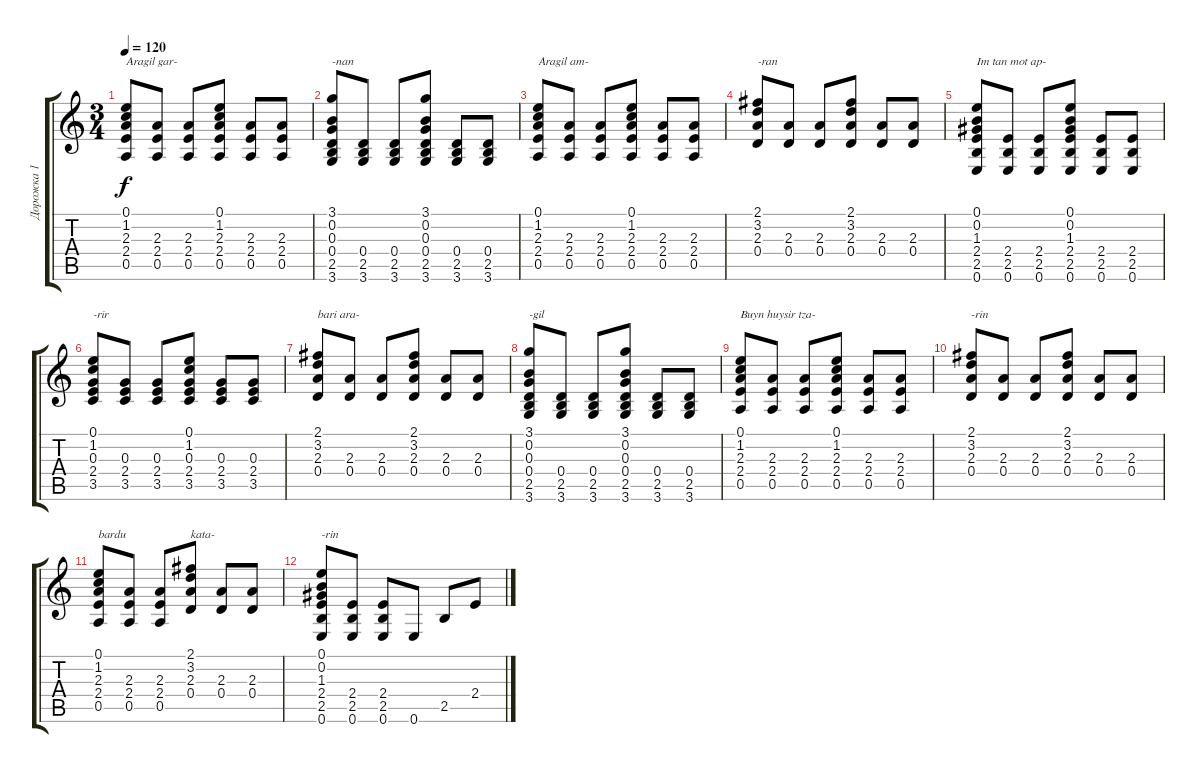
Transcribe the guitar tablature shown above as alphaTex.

\track ("Дорожка 1" "Дорожка 1") {instrument acousticguitarsteel}
\staff {score tabs}
\tuning (E4 B3 G3 D3 A2 E2) {hide}
\ts (3 4)
\tempo 120
\clef g2
\ks c
(0.1 1.2 2.3 2.4 0.5).8{txt "Aragil gar-" dy f} (2.3 2.4 0.5).8 (2.3 2.4 0.5).8 (0.1 1.2 2.3 2.4 0.5).8 (2.3 2.4 0.5).8 (2.3 2.4 0.5).8 |
(3.1 0.2 0.3 0.4 2.5 3.6).8{txt "-nan"} (0.4 2.5 3.6).8 (0.4 2.5 3.6).8 (3.1 0.2 0.3 0.4 2.5 3.6).8 (0.4 2.5 3.6).8 (0.4 2.5 3.6).8 |
(0.1 1.2 2.3 2.4 0.5).8{txt "Aragil am-"} (2.3 2.4 0.5).8 (2.3 2.4 0.5).8 (0.1 1.2 2.3 2.4 0.5).8 (2.3 2.4 0.5).8 (2.3 2.4 0.5).8 |
(2.1 3.2 2.3 0.4).8{txt "-ran"} (2.3 0.4).8 (2.3 0.4).8 (2.1 3.2 2.3 0.4).8 (2.3 0.4).8 (2.3 0.4).8 |
(0.1 0.2 1.3 2.4 2.5 0.6).8{txt "Im tan mot ap-"} (2.4 2.5 0.6).8 (2.4 2.5 0.6).8 (0.1 0.2 1.3 2.4 2.5 0.6).8 (2.4 2.5 0.6).8 (2.4 2.5 0.6).8 |
(0.1 1.2 0.3 2.4 3.5).8{txt "-rir"} (0.3 2.4 3.5).8 (0.3 2.4 3.5).8 (0.1 1.2 0.3 2.4 3.5).8 (0.3 2.4 3.5).8 (0.3 2.4 3.5).8 |
(2.1 3.2 2.3 0.4).8{txt "bari ara-"} (2.3 0.4).8 (2.3 0.4).8 (2.1 3.2 2.3 0.4).8 (2.3 0.4).8 (2.3 0.4).8 |
(3.1 0.2 0.3 0.4 2.5 3.6).8{txt "-gil"} (0.4 2.5 3.6).8 (0.4 2.5 3.6).8 (3.1 0.2 0.3 0.4 2.5 3.6).8 (0.4 2.5 3.6).8 (0.4 2.5 3.6).8 |
(0.1 1.2 2.3 2.4 0.5).8{txt "Buyn huysir tza-"} (2.3 2.4 0.5).8 (2.3 2.4 0.5).8 (0.1 1.2 2.3 2.4 0.5).8 (2.3 2.4 0.5).8 (2.3 2.4 0.5).8 |
(2.1 3.2 2.3 0.4).8{txt "-rin"} (2.3 0.4).8 (2.3 0.4).8 (2.1 3.2 2.3 0.4).8 (2.3 0.4).8 (2.3 0.4).8 |
(0.1 1.2 2.3 2.4 0.5).8{txt "bardu"} (2.3 2.4 0.5).8 (2.3 2.4 0.5).8 (2.1 3.2 2.3 0.4).8{txt "kata-"} (2.3 0.4).8 (2.3 0.4).8 |
(0.1 0.2 1.3 2.4 2.5 0.6).8{txt "-rin"} (2.4 2.5 0.6).8 (2.4 2.5 0.6).8 0.6.8 2.5.8 2.4.8
